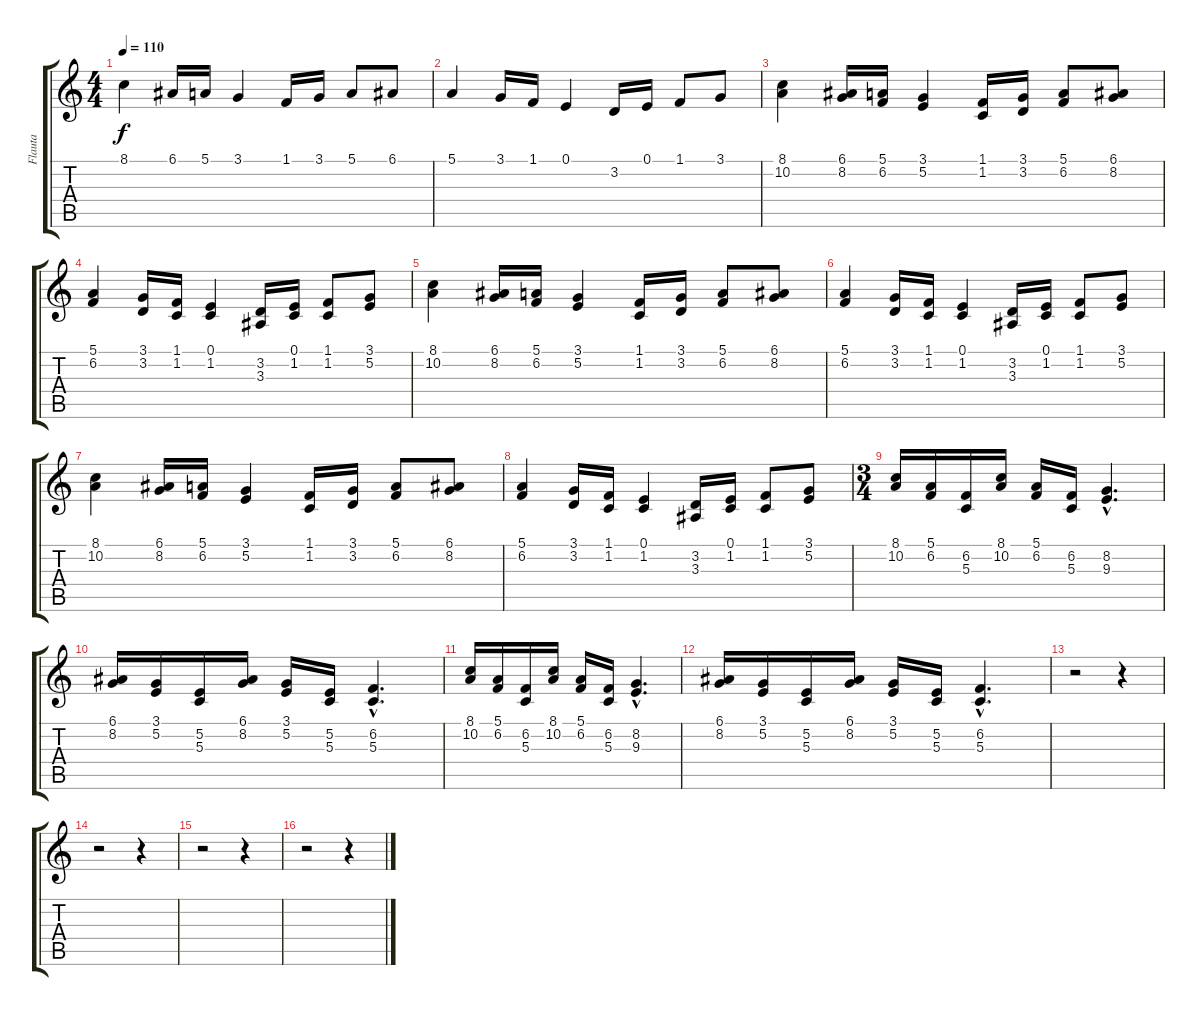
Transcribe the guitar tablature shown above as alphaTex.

\track ("Flauta" "Flauta") {instrument flute}
\staff {score tabs}
\tuning (E4 B3 G3 D3 A2 E2) {hide}
\ts (4 4)
\tempo 110
\clef g2
\ks c
8.1.4{dy f instrument flute} 6.1.16 5.1.16 3.1.4 1.1.16 3.1.16 5.1.8 6.1.8 |
5.1.4 3.1.16 1.1.16 0.1.4 3.2.16 0.1.16 1.1.8 3.1.8 |
(8.1 10.2).4 (6.1 8.2).16 (5.1 6.2).16 (3.1 5.2).4 (1.1 1.2).16 (3.1 3.2).16 (5.1 6.2).8 (6.1 8.2).8 |
(5.1 6.2).4 (3.1 3.2).16 (1.1 1.2).16 (0.1 1.2).4 (3.2 3.3).16 (0.1 1.2).16 (1.1 1.2).8 (3.1 5.2).8 |
(8.1 10.2).4 (6.1 8.2).16 (5.1 6.2).16 (3.1 5.2).4 (1.1 1.2).16 (3.1 3.2).16 (5.1 6.2).8 (6.1 8.2).8 |
(5.1 6.2).4 (3.1 3.2).16 (1.1 1.2).16 (0.1 1.2).4 (3.2 3.3).16 (0.1 1.2).16 (1.1 1.2).8 (3.1 5.2).8 |
(8.1 10.2).4 (6.1 8.2).16 (5.1 6.2).16 (3.1 5.2).4 (1.1 1.2).16 (3.1 3.2).16 (5.1 6.2).8 (6.1 8.2).8 |
(5.1 6.2).4 (3.1 3.2).16 (1.1 1.2).16 (0.1 1.2).4 (3.2 3.3).16 (0.1 1.2).16 (1.1 1.2).8 (3.1 5.2).8 |
\ts (3 4)
(8.1 10.2).16 (5.1 6.2).16 (6.2 5.3).16 (8.1 10.2).16 (5.1 6.2).16 (6.2 5.3).16 (8.2{hac} 9.3{hac}).4{d} |
(6.1 8.2).16 (3.1 5.2).16 (5.2 5.3).16 (6.1 8.2).16 (3.1 5.2).16 (5.2 5.3).16 (6.2{hac} 5.3{hac}).4{d} |
(8.1 10.2).16 (5.1 6.2).16 (6.2 5.3).16 (8.1 10.2).16 (5.1 6.2).16 (6.2 5.3).16 (8.2{hac} 9.3{hac}).4{d} |
(6.1 8.2).16 (3.1 5.2).16 (5.2 5.3).16 (6.1 8.2).16 (3.1 5.2).16 (5.2 5.3).16 (6.2{hac} 5.3{hac}).4{d} |
r.2 r.4 |
r.2 r.4 |
r.2 r.4 |
r.2 r.4
